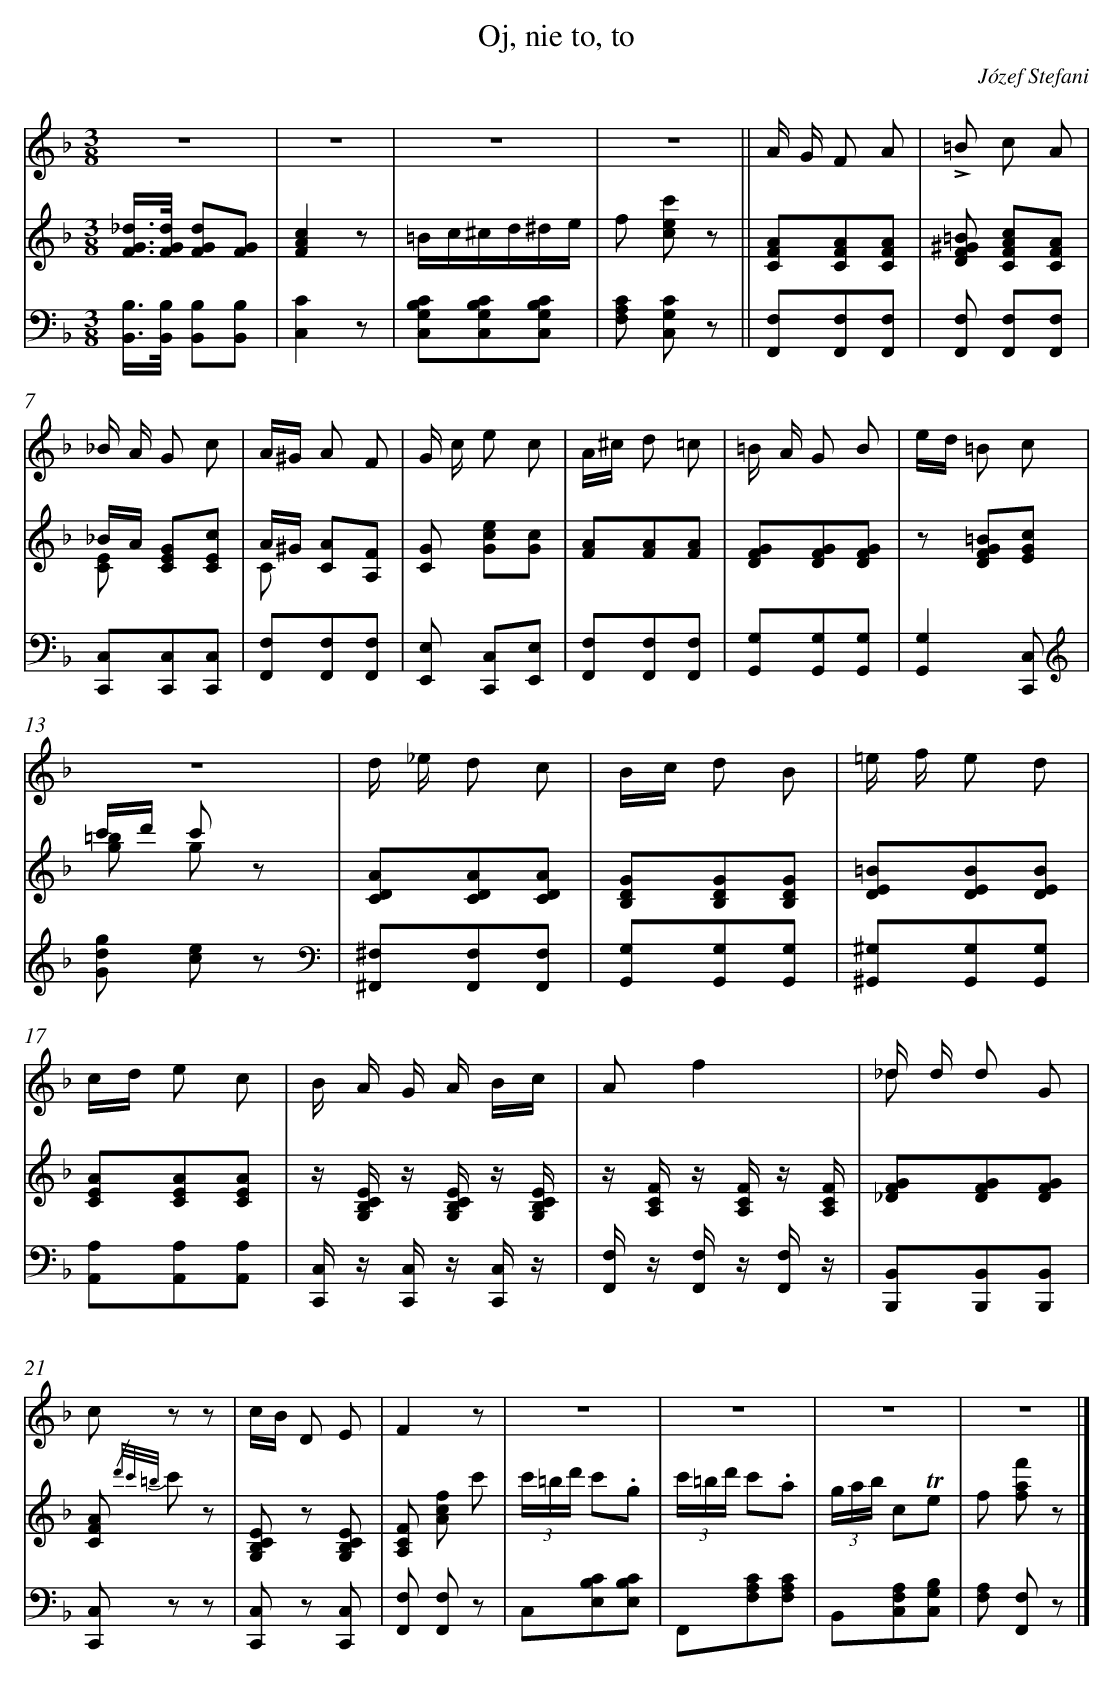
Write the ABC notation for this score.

X:1
T: Oj, nie to, to
C: Józef Stefani
L: 1/8
M: 3/8
V: 1 clef=treble
V: 2 clef=treble
V: 3 clef=bass
K: F
[V:1] z3 |
[V:2] [_d/G/F/]>[d/G/F/] [dGF][GF] |
[V:3] [B,/B,,/]>[B,/B,,/] [B,B,,][B,B,,] |
[V:1] z3 |
[V:2] [c2A2F2]z |
[V:3] [C2C,2]z |
[V:1] z3 |
[V:2] =B/c/^c/d/^d/e/ |
[V:3] [CB,G,C,][CB,G,C,][CB,G,C,] |
[V:1] z3 ||
[V:2] f [c'ec] z ||
[V:3] [CA,F,] [CG,C,] z ||
[V:1] A/ G/ F A |
[V:2] [AFC][AFC][AFC] |
[V:3] [F,F,,][F,F,,][F,F,,] |
[V:1] !accent!=B c A |
[V:2] [=B^GFD] [cAFC][AFC] |
[V:3] [F,F,,] [F,F,,][F,F,,] |
[V:1] _B/ A/ G c |
[V:2] _B/A/ [GEC][cEC] & [EC]x2 |
[V:3] [C,C,,][C,C,,][C,C,,] |
[V:1] A/^G/ A F |
[V:2] A/^G/ [AC][FA,] & Cx2 |
[V:3] [F,F,,][F,F,,][F,F,,] |
[V:1] G/ c/ e c |
[V:2] [GC] [ecG][cG] |
[V:3] [E,E,,] [C,C,,][E,E,,] |
[V:1] A/^c/ d =c |
[V:2] [AF][AF][AF] |
[V:3] [F,F,,][F,F,,][F,F,,] |
[V:1] =B/ A/ G B |
[V:2] [GFD][GFD][GFD] |
[V:3] [G,G,,][G,G,,][G,G,,] |
[V:1] e/d/ =B c |
[V:2] z [=BGFD][cGE] |
[V:3] [G,2G,,2][C,C,,][K:clef=treble] |
[V:1] z3 |
[V:2] c'/d'/ c' z & [=bg] g x |
[V:3] [gdG] [ec] z |
[V:1] d/ _e/ d c |
[V:2] [ADC][ADC][ADC] |
[V:3] [K:clef=bass][^F,^F,,][F,F,,][F,F,,] |
[V:1] B/c/ d B |
[V:2] [GDB,][GDB,][GDB,] |
[V:3] [G,G,,][G,G,,][G,G,,] |
[V:1] =e/ f/ e d |
[V:2] [=BED][BED][BED] |
[V:3] [^G,^G,,][G,G,,][G,G,,] |
[V:1] c/d/ e c |
[V:2] [AEC][AEC][AEC] |
[V:3] [A,A,,][A,A,,][A,A,,] |
[V:1] B/ A/ G/ A/ B/c/ |
[V:2] z/ [E/C/B,/G,/] z/ [E/C/B,/G,/] z/ [E/C/B,/G,/] |
[V:3] [C,/C,,/] z/ [C,/C,,/] z/ [C,/C,,/] z/ |
[V:1] Af2 |
[V:2] z/ [F/C/A,/] z/ [F/C/A,/] z/ [F/C/A,/] |
[V:3] [F,/F,,/] z/ [F,/F,,/] z/ [F,/F,,/] z/ |
[V:1] _d/ d/ d G & _dx2 |
[V:2] [GF_D][GFD][GFD] |
[V:3] [B,,B,,,][B,,B,,,][B,,B,,,] |
[V:1] c z z |
[V:2] [AFC] {/d'/c'/=b/} c' z |
[V:3] [C,C,,] z z |
[V:1] c/B/ D E |
[V:2] [ECB,G,] z [ECB,G,] |
[V:3] [C,C,,] z [C,C,,] |
[V:1] F2z |
[V:2] [FCA,] [fcA] c' |
[V:3] [F,F,,] [F,F,,] z |
[V:1] z3 |
[V:2] (3c'/=b/d'/ c'.g |
[V:3] C,[CB,E,][CB,E,] |
[V:1] z3 |
[V:2] (3c'/=b/d'/ c'.a |
[V:3] F,,[CA,F,][CA,F,] |
[V:1] z3 |
[V:2] (3g/a/b/ c!trill!e |
[V:3] B,,[A,F,C,][B,G,C,] |
[V:1] z3 |]
[V:2] f [f'af] z |]
[V:3] [A,F,] [F,F,,] z |]
